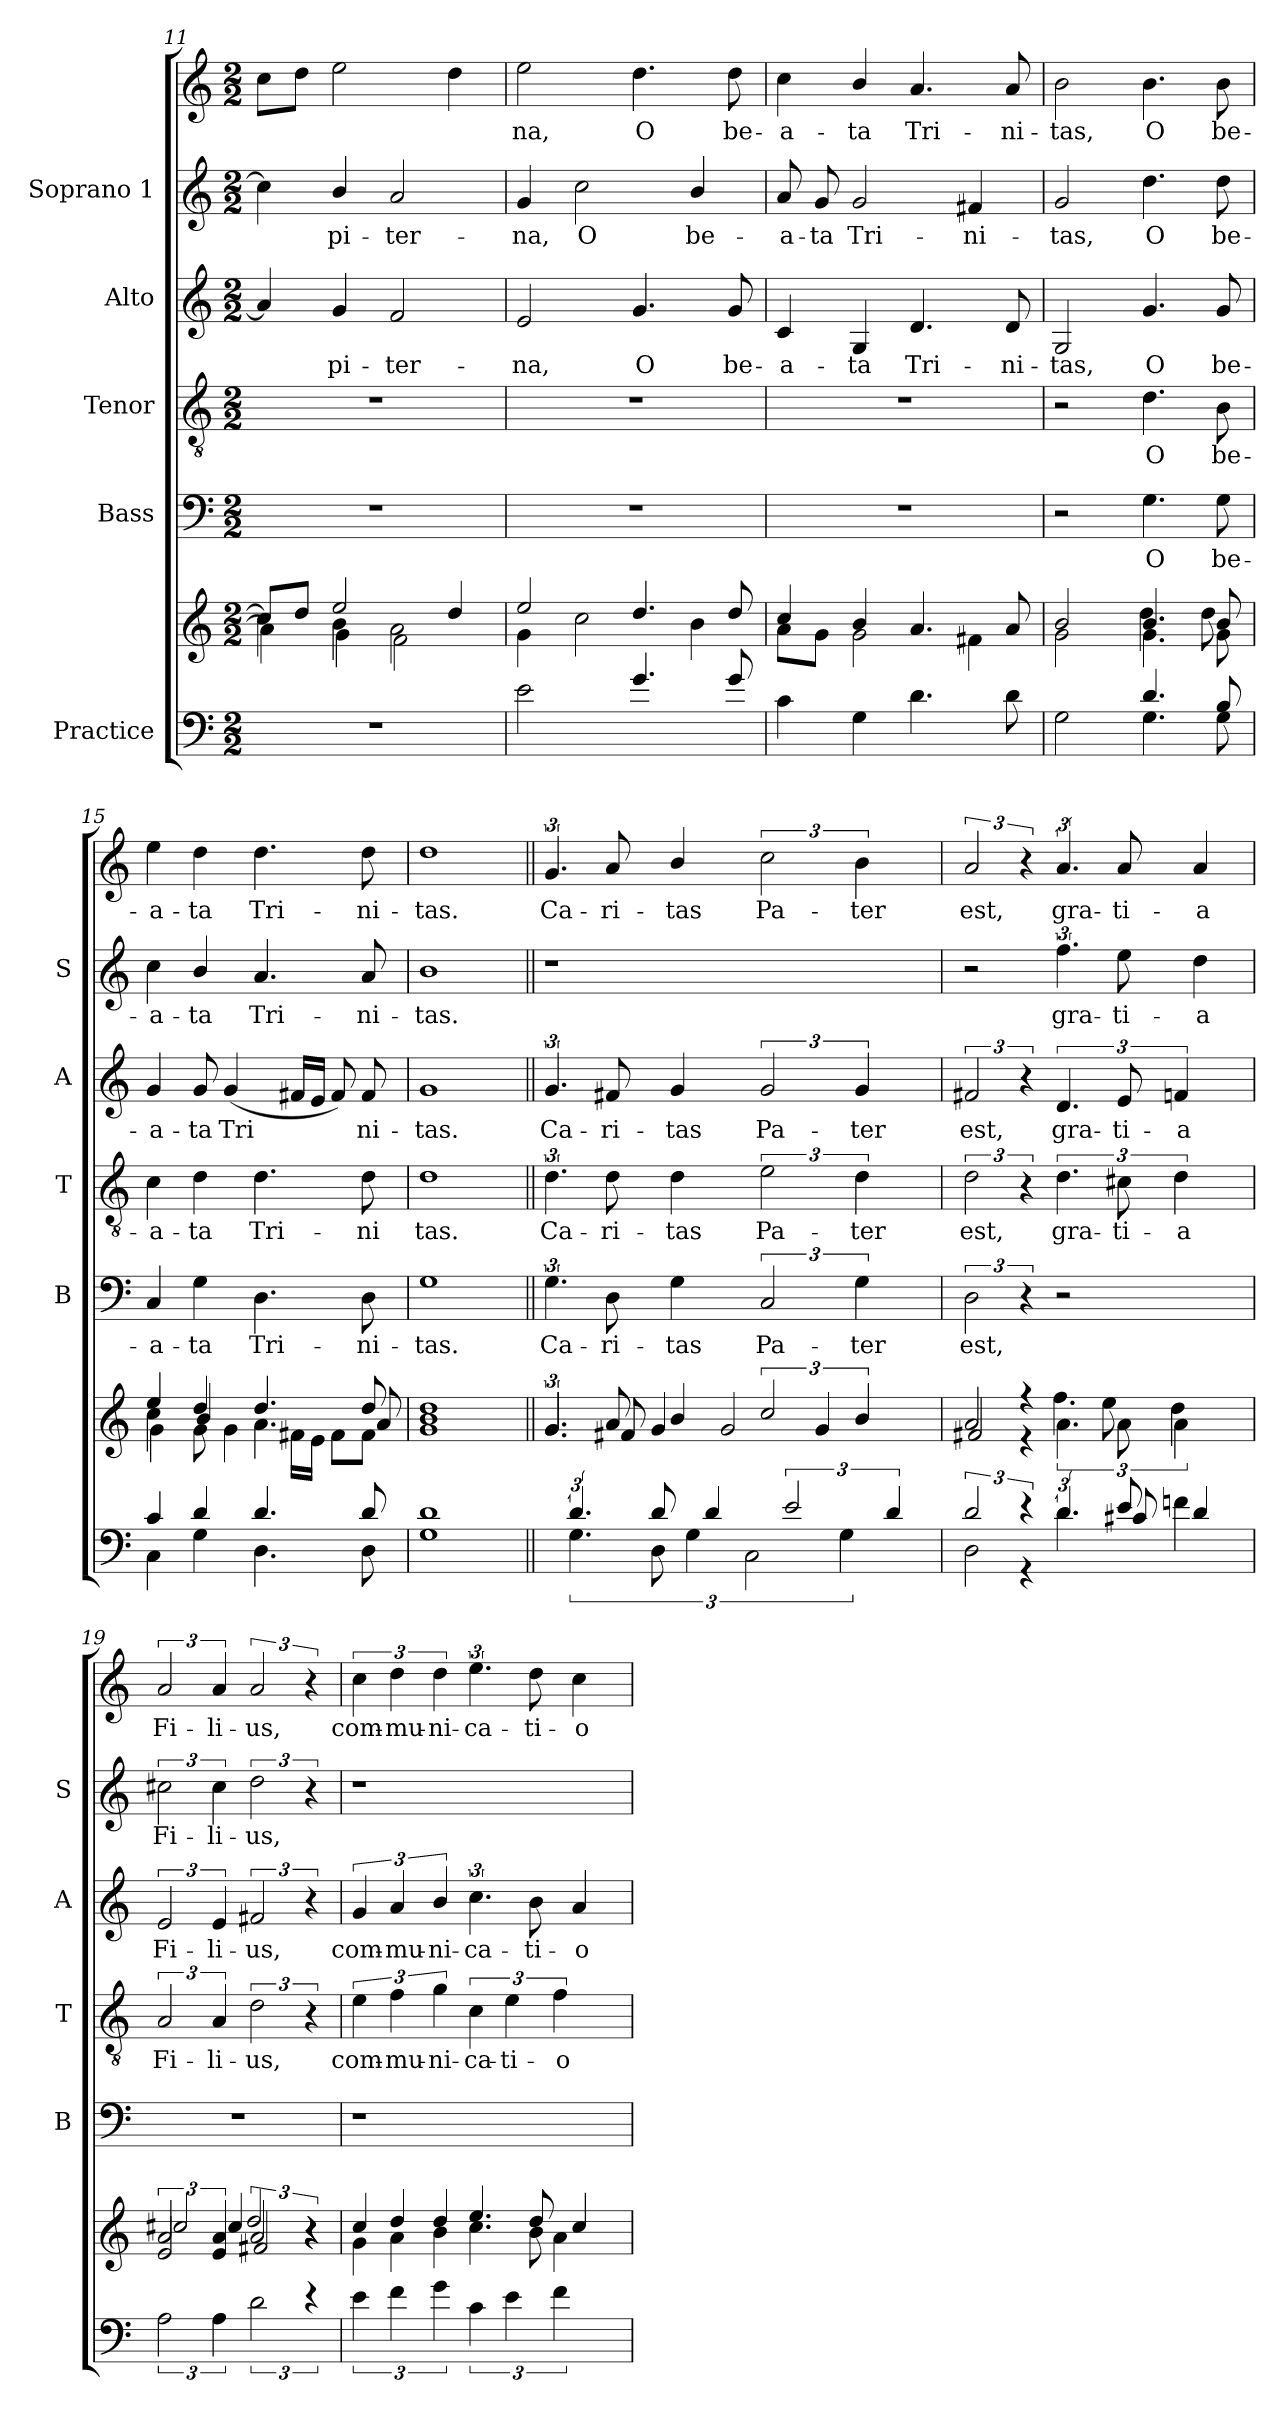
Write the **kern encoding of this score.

**kern	**kern	**kern	**text	**kern	**text	**kern	**text	**kern	**text	**kern	**text
*part5	*part5	*part4	*part4	*part3	*part3	*part2	*part2	*part1	*part1	*part1	*part1
*staff7	*staff6	*staff5	*staff5	*staff4	*staff4	*staff3	*staff3	*staff2	*staff2	*staff1	*staff1
*I"Practice	*	*I"Bass	*	*I"Tenor	*	*I"Alto	*	*I"Soprano 1	*	*	*
*	*	*I'B	*	*I'T	*	*I'A	*	*I'S	*	*	*
*clefF4	*clefG2	*clefF4	*	*clefGv2	*	*clefG2	*	*clefG2	*	*clefG2	*
*k[]	*k[]	*k[]	*	*k[]	*	*k[]	*	*k[]	*	*k[]	*
*C:	*C:	*C:	*	*C:	*	*C:	*	*C:	*	*C:	*
*M2/2	*M2/2	*M2/2	*	*M2/2	*	*M2/2	*	*M2/2	*	*M2/2	*
=11	=11	=11	=11	=11	=11	=11	=11	=11	=11	=11	=11
*	*^	*	*	*	*	*	*	*	*	*	*
*	*	*^	*	*	*	*	*	*	*	*	*	*
1r	8cc/L	4cc\]	4a\]	1r	.	1r	.	4a/]	.	4cc\]	.	8cc\L	.
.	8dd/J	.	.	.	.	.	.	.	.	.	.	8dd\J	.
!	!	!	!	!	!	!	!	!	!LO:LY:b	!	!LO:LY:b	!	!
.	2ee/	4b\	4g\	.	.	.	.	4g/	pi-	4b/	pi-	2ee\	.
!	!	!	!	!	!	!	!	!	!LO:LY:b	!	!LO:LY:b	!	!
.	.	2a\	2f\	.	.	.	.	2f/	-ter-	2a/	-ter-	.	.
.	4dd/	.	.	.	.	.	.	.	.	.	.	4dd\	.
*	*	*v	*v	*	*	*	*	*	*	*	*	*	*
=12	=12	=12	=12	=12	=12	=12	=12	=12	=12	=12	=12	=12
*^	*	*	*	*	*	*	*	*	*	*	*	*
*	*^	*	*	*	*	*	*	*	*	*	*	*	*
!	!	!	!	!	!	!	!	!	!	!LO:LY:b	!	!LO:LY:b	!	!LO:LY:b
2e\	1ryy	1ryy	2ee/	4g\	1r	.	1r	.	2e/	-na,	4g/	-na,	2ee\	-na,
!	!	!	!	!	!	!	!	!	!	!	!	!LO:LY:b	!	!
.	.	.	.	2cc\	.	.	.	.	.	.	2cc\	O	.	.
!	!	!	!	!	!	!	!	!	!	!LO:LY:b	!	!	!	!LO:LY:b
4.g/	.	.	4.dd/	.	.	.	.	.	4.g/	O	.	.	4.dd\	O
!	!	!	!	!	!	!	!	!	!	!	!	!LO:LY:b	!	!
.	.	.	.	4b\	.	.	.	.	.	.	4b/	be-	.	.
!	!	!	!	!	!	!	!	!	!	!LO:LY:b	!	!	!	!LO:LY:b
8g/	.	.	8dd/	.	.	.	.	.	8g/	be-	.	.	8dd\	be-
=13	=13	=13	=13	=13	=13	=13	=13	=13	=13	=13	=13	=13	=13	=13
!	!	!	!	!	!	!	!	!	!	!LO:LY:b	!	!LO:LY:b	!	!LO:LY:b
4c\	1ryy	1ryy	4cc/	8a\L	1r	.	1r	.	4c/	-a-	8a/	-a-	4cc\	-a-
!	!	!	!	!	!	!	!	!	!	!	!	!LO:LY:b	!	!
.	.	.	.	8g\J	.	.	.	.	.	.	8g/	-ta	.	.
!	!	!	!	!	!	!	!	!	!	!LO:LY:b	!	!LO:LY:b	!	!LO:LY:b
4G\	.	.	4b/	2g\	.	.	.	.	4G/	-ta	2g/	Tri-	4b/	-ta
!	!	!	!	!	!	!	!	!	!	!LO:LY:b	!	!	!	!LO:LY:b
4.d\	.	.	4.a/	.	.	.	.	.	4.d/	Tri-	.	.	4.a/	Tri-
!	!	!	!	!	!	!	!	!	!	!	!	!LO:LY:b	!	!
.	.	.	.	4f#X\	.	.	.	.	.	.	4f#X/	-ni-	.	.
!	!	!	!	!	!	!	!	!	!	!LO:LY:b	!	!	!	!LO:LY:b
8d\	.	.	8a/	.	.	.	.	.	8d/	-ni-	.	.	8a/	-ni-
=14	=14	=14	=14	=14	=14	=14	=14	=14	=14	=14	=14	=14	=14	=14
*	*	*	*	*^	*	*	*	*	*	*	*	*	*	*
!	!	!	!	!	!	!	!	!	!	!	!LO:LY:b	!	!LO:LY:b	!	!LO:LY:b
2G\	2ryy	2ryy	2b/	2g\	2ryy	2r	.	2r	.	2G/	-tas,	2g/	-tas,	2b\	-tas,
!	!	!	!	!	!	!	!LO:LY:b	!	!LO:LY:b	!	!LO:LY:b	!	!LO:LY:b	!	!LO:LY:b
2ryy	4.d/	4.G\	4.b/	4.dd\	4.g\	4.G\	O	4.d\	O	4.g/	O	4.dd\	O	4.b\	O
!	!	!	!	!	!	!	!LO:LY:b	!	!LO:LY:b	!	!LO:LY:b	!	!LO:LY:b	!	!LO:LY:b
.	8B/	8G\	8b/	8dd\	8g\	8G\	be-	8B\	be-	8g/	be-	8dd\	be-	8b\	be-
=15	=15	=15	=15	=15	=15	=15	=15	=15	=15	=15	=15	=15	=15	=15	=15
!	!	!	!	!	!	!	!LO:LY:b	!	!LO:LY:b	!	!LO:LY:b	!	!LO:LY:b	!	!LO:LY:b
*	*v	*v	*	*	*	*	*	*	*	*	*	*	*	*	*
4c/	4C\	4ee/	4cc\	4g\	4C/	-a-	4c\	-a-	4g/	-a-	4cc\	-a-	4ee\	-a-
!	!	!	!	!	!	!LO:LY:b	!	!LO:LY:b	!	!LO:LY:b	!	!LO:LY:b	!	!LO:LY:b
4d/	4G\	4dd/	4b/	8g\	4G\	-ta	4d\	-ta	8g/	-ta	4b/	-ta	4dd\	-ta
!	!	!	!	!	!	!	!	!	!	!LO:LY:b	!	!	!	!
.	.	.	.	4g\	.	.	.	.	(<4g/	Tri­	.	.	.	.
!	!	!	!	!	!	!LO:LY:b	!	!LO:LY:b	!	!	!	!LO:LY:b	!	!LO:LY:b
4.d/	4.D\	4.dd/	4.a\	.	4.D\	Tri-	4.d\	Tri-	.	.	4.a/	Tri-	4.dd\	Tri-
.	.	.	.	16f#X\LL	.	.	.	.	16f#X/LL	.	.	.	.	.
.	.	.	.	16e\JJ	.	.	.	.	16e/JJ	.	.	.	.	.
.	.	.	.	8f#\L	.	.	.	.	8f#/)	.	.	.	.	.
!	!	!	!	!	!	!LO:LY:b	!	!LO:LY:b	!	!LO:LY:b	!	!LO:LY:b	!	!LO:LY:b
8d/	8D\	8dd/	8a/	8f#\J	8D\	-ni-	8d\	-ni	8f#/	ni-	8a/	-ni-	8dd\	-ni-
=16	=16	=16	=16	=16	=16	=16	=16	=16	=16	=16	=16	=16	=16	=16
!	!	!	!	!	!	!LO:LY:b	!	!LO:LY:b	!	!LO:LY:b	!	!LO:LY:b	!	!LO:LY:b
1d	1G	1dd	1b	1g	1G	-tas.	1d	tas.	1g	-tas.	1b	tas.	1dd	-tas.
!!LO:PB:g=z
=17||	=17||	=17||	=17||	=17||	=17||	=17||	=17||	=17||	=17||	=17||	=17||	=17||	=17||	=17||
*	*	*	*	*Xtuplet	*	*	*	*	*	*	*	*	*	*
!	!	!	!	!	!	!LO:LY:b	!	!LO:LY:b	!	!LO:LY:b	!	!	!	!LO:LY:b
12ryy	12ryy	6.g/	1ryy	6.g/	6.G\	Ca-	6.d\	Ca-	6.g/	Ca-	1r	.	6.g/	Ca-
*	*Xtuplet	*	*	*	*	*	*	*	*	*	*	*	*	*
6.d/	6.G\	.	.	.	.	.	.	.	.	.	.	.	.	.
!	!	!	!	!	!	!LO:LY:b	!	!LO:LY:b	!	!LO:LY:b	!	!	!	!LO:LY:b
.	.	8a/	.	12f#X/	8D\	-ri-	8d\	-ri-	8f#X/	-ri-	.	.	8a/	-ri-
8d/	12D\	.	.	6g/	.	.	.	.	.	.	.	.	.	.
!	!	!	!	!	!	!LO:LY:b	!	!LO:LY:b	!	!LO:LY:b	!	!	!	!LO:LY:b
.	.	4b/	.	.	4G\	-tas	4d\	-tas	4g/	-tas	.	.	4b/	-tas
.	6G\	.	.	.	.	.	.	.	.	.	.	.	.	.
4d/	.	.	.	.	.	.	.	.	.	.	.	.	.	.
.	.	.	.	3g/	.	.	.	.	.	.	.	.	.	.
.	3C\	.	.	.	.	.	.	.	.	.	.	.	.	.
*	*	*tuplet	*	*	*	*	*	*	*	*	*	*	*	*
!	!	!	!	!	!	!LO:LY:b	!	!LO:LY:b	!	!LO:LY:b	!	!	!	!LO:LY:b
.	.	3cc/	.	.	3C/	Pa-	3e\	Pa-	3g/	Pa-	.	.	3cc\	Pa-
3e/	.	.	.	.	.	.	.	.	.	.	.	.	.	.
.	.	.	.	6g/	.	.	.	.	.	.	.	.	.	.
.	6G\	.	.	.	.	.	.	.	.	.	.	.	.	.
!	!	!	!	!	!	!LO:LY:b	!	!LO:LY:b	!	!LO:LY:b	!	!	!	!LO:LY:b
.	.	6b/	.	.	6G\	-ter	6d\	-ter	6g/	-ter	.	.	6b\	-ter
.	.	.	12ryy	12ryy	.	.	.	.	.	.	24%5ryy	.	.	.
6d/	.	.	.	.	.	.	.	.	.	.	.	.	.	.
.	8ryy	.	8ryy	8ryy	.	.	.	.	.	.	.	.	.	.
.	.	12ryy	.	.	12ryy	.	12ryy	.	12ryy	.	.	.	12ryy	.
=18	=18	=18	=18	=18	=18	=18	=18	=18	=18	=18	=18	=18	=18	=18
*	*^	*	*	*	*	*	*	*	*	*	*	*	*	*
*	*tuplet	*Xtuplet	*	*	*Xtuplet	*	*	*	*	*	*	*	*	*	*
!	!	!	!	!	!	!	!LO:LY:b	!	!LO:LY:b	!	!LO:LY:b	!	!	!	!LO:LY:b
2ryy	3d/	3D\	3a/	2ryy	3f#X/	3D\	est,	3d\	est,	3f#X/	est,	2r	.	3a/	est,
.	6r	6r	6r	.	6r	6r	.	6r	.	6r	.	.	.	6r	.
*	*	*	*tuplet	*Xtuplet	*	*	*	*	*	*	*	*	*	*	*
!	!	!	!	!	!	!	!	!	!LO:LY:b	!	!LO:LY:b	!	!LO:LY:b	!	!LO:LY:b
6.d\	6.d/	2ryy	6.a\	6.ff\	8ryy	2r	.	6.d\	gra-	6.d/	gra-	6.ff\	gra-	6.a/	gra-
.	.	.	.	.	2ryy	.	.	.	.	.	.	.	.	.	.
!	!	!	!	!	!	!	!	!	!LO:LY:b	!	!LO:LY:b	!	!LO:LY:b	!	!LO:LY:b
12e/	8c#X/	.	12a\	12ee\	.	.	.	12c#X\	-ti-	12e/	-ti-	8ee\	-ti-	8a/	-ti-
!	!	!	!	!	!	!	!	!	!LO:LY:b	!	!LO:LY:b	!	!	!	!
6fn\	.	.	6a\	6dd\	.	.	.	6d\	-a	6fn/	-a	.	.	.	.
!	!	!	!	!	!	!	!	!	!	!	!	!	!LO:LY:b	!	!LO:LY:b
.	4d/	.	.	.	.	.	.	.	.	.	.	4dd\	-a	4a/	-a
8ryy	.	8ryy	8ryy	8ryy	.	8ryy	.	8ryy	.	8ryy	.	.	.	.	.
*v	*v	*v	*	*	*	*	*	*	*	*	*	*	*	*	*
=19	=19	=19	=19	=19	=19	=19	=19	=19	=19	=19	=19	=19	=19
*tuplet	*tuplet	*Xtuplet	*	*	*	*	*	*	*	*	*	*	*
*^	*	*	*	*	*	*	*	*	*	*	*	*	*
*	*^	*	*	*	*	*	*	*	*	*	*	*	*	*
!	!	!	!	!	!	!	!	!	!LO:LY:b	!	!LO:LY:b	!	!LO:LY:b	!	!LO:LY:b
*	*v	*v	*	*	*	*	*	*	*	*	*	*	*	*	*
3A\	1ryy	3a/	3cc#X/	3e/	1r	.	3A/	Fi-	3e/	Fi-	3cc#X\	Fi-	3a/	Fi-
!	!	!	!	!	!	!	!	!LO:LY:b	!	!LO:LY:b	!	!LO:LY:b	!	!LO:LY:b
6A\	.	6a/	6cc#/	6e/	.	.	6A/	-li-	6e/	-li-	6cc#\	-li-	6a/	-li-
*	*	*tuplet	*	*	*	*	*	*	*	*	*	*	*	*
!	!	!	!	!	!	!	!	!LO:LY:b	!	!LO:LY:b	!	!LO:LY:b	!	!LO:LY:b
3d\	.	3a/	3dd/	3f#X/	.	.	3d\	-us,	3f#X/	-us,	3dd\	-us,	3a/	-us,
6r	.	6r	6r	6r	.	.	6r	.	6r	.	6r	.	6r	.
=20	=20	=20	=20	=20	=20	=20	=20	=20	=20	=20	=20	=20	=20	=20
*	*	*	*	*Xtuplet	*	*	*	*	*	*	*	*	*	*
!	!	!	!	!	!	!	!	!LO:LY:b	!	!LO:LY:b	!	!	!	!LO:LY:b
6e\	1ryy	6cc/	1ryy	6g\	1r	.	6e\	com-	6g/	com-	1r	.	6cc\	com-
!	!	!	!	!	!	!	!	!LO:LY:b	!	!LO:LY:b	!	!	!	!LO:LY:b
6f\	.	6dd/	.	6a\	.	.	6f\	-mu-	6a/	-mu-	.	.	6dd\	-mu-
!	!	!	!	!	!	!	!	!LO:LY:b	!	!LO:LY:b	!	!	!	!LO:LY:b
6g\	.	6dd/	.	6b\	.	.	6g\	-ni-	6b/	-ni-	.	.	6dd\	-ni-
!	!	!	!	!	!	!	!	!LO:LY:b	!	!LO:LY:b	!	!	!	!LO:LY:b
6c\	.	6.ee/	.	6.cc\	.	.	6c\	-ca-	6.cc\	-ca-	.	.	6.ee\	-ca-
!	!	!	!	!	!	!	!	!LO:LY:b	!	!	!	!	!	!
6e\	.	.	.	.	.	.	6e\	-ti-	.	.	.	.	.	.
!	!	!	!	!	!	!	!	!	!	!LO:LY:b	!	!	!	!LO:LY:b
.	.	8dd/	.	12b\	.	.	.	.	8b\	-ti-	.	.	8dd\	-ti-
!	!	!	!	!	!	!	!	!LO:LY:b	!	!	!	!	!	!
6f\	.	.	.	6a\	.	.	6f\	-o	.	.	.	.	.	.
!	!	!	!	!	!	!	!	!	!	!LO:LY:b	!	!	!	!LO:LY:b
.	.	4cc/	.	.	.	.	.	.	4a/	-o	.	.	4cc\	-o
8ryy	8ryy	.	8ryy	8ryy	8ryy	.	8ryy	.	.	.	8ryy	.	.	.
*v	*v	*	*	*	*	*	*	*	*	*	*	*	*	*
*	*v	*v	*v	*	*	*	*	*	*	*	*	*	*
=	=	=	=	=	=	=	=	=	=	=	=
*-	*-	*-	*-	*-	*-	*-	*-	*-	*-	*-	*-
